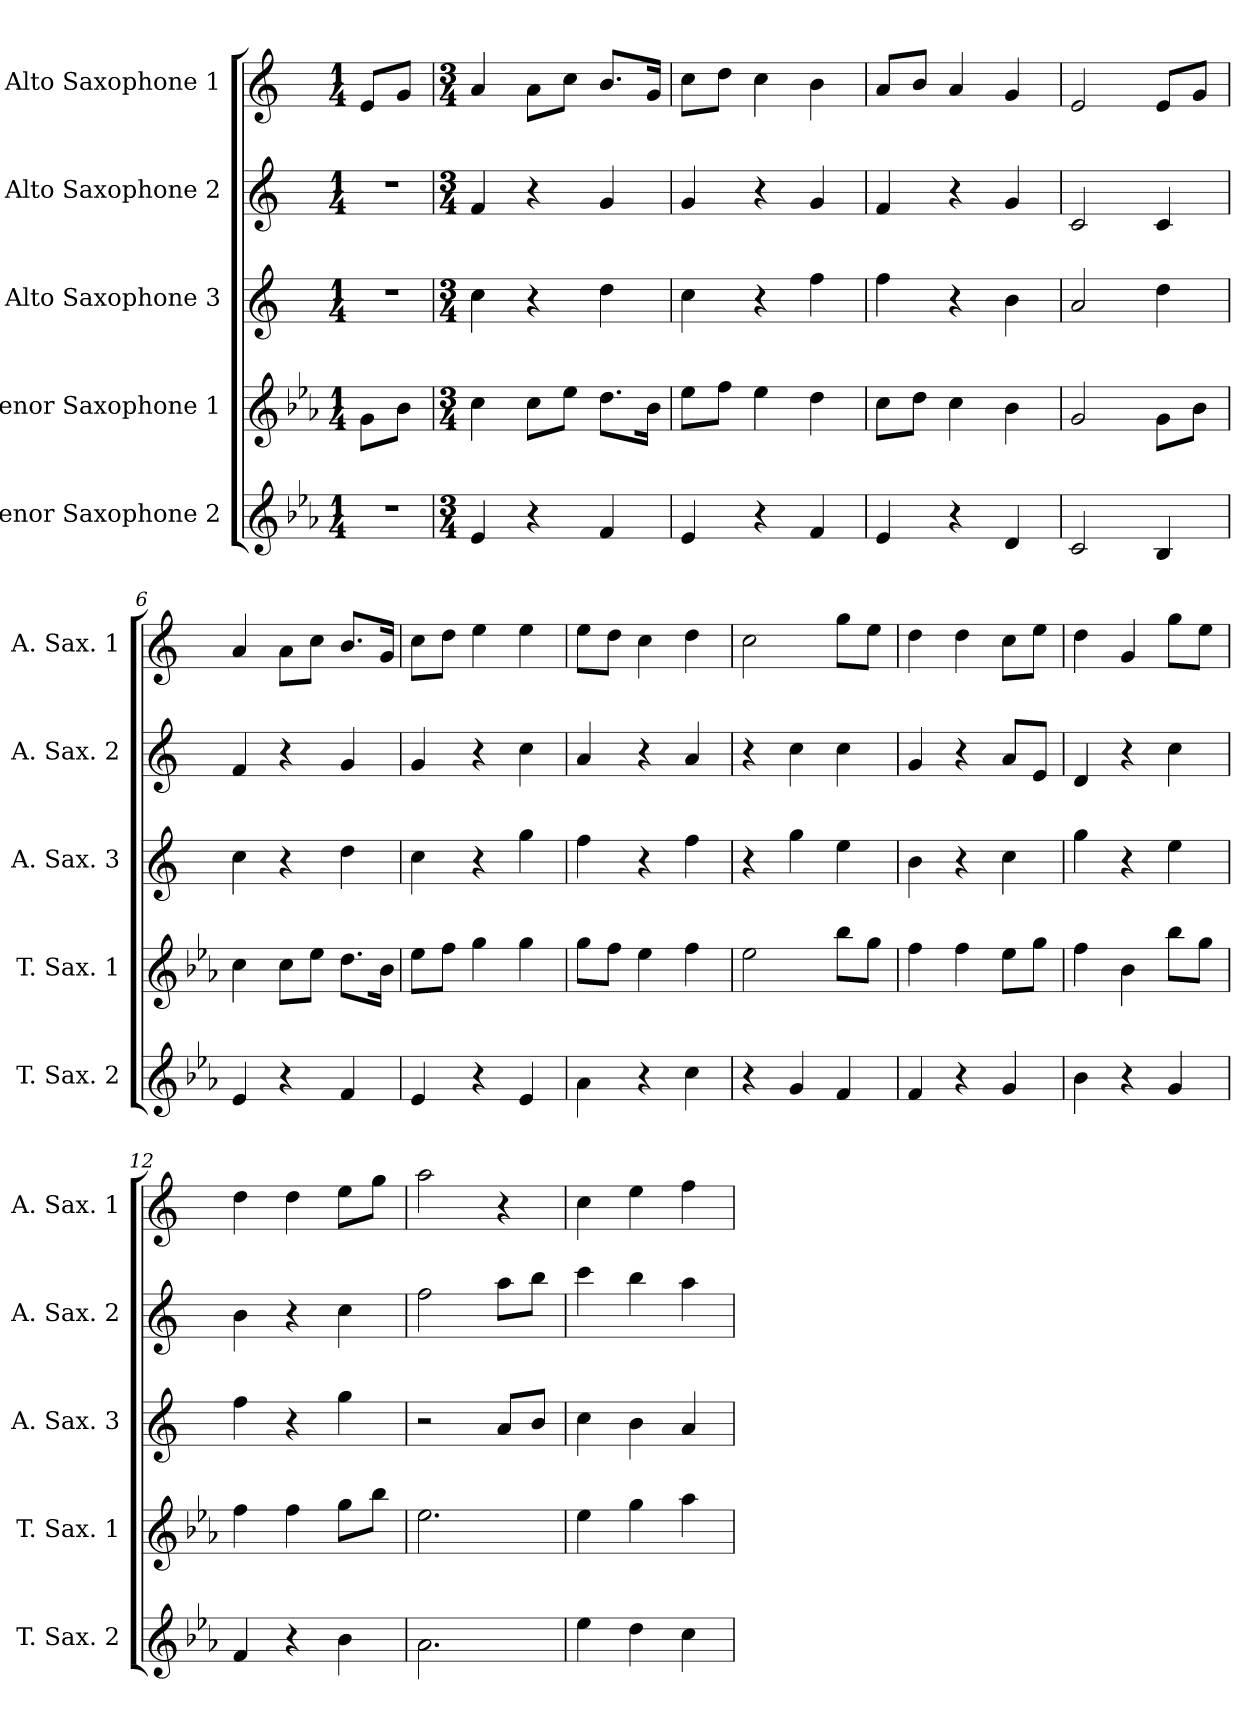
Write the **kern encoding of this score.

**kern	**kern	**kern	**kern	**kern
*part5	*part4	*part3	*part2	*part1
*staff5	*staff4	*staff3	*staff2	*staff1
*I"Tenor Saxophone 2	*I"Tenor Saxophone 1	*I"Alto Saxophone 3	*I"Alto Saxophone 2	*I"Alto Saxophone 1
*I'T. Sax. 2	*I'T. Sax. 1	*I'A. Sax. 3	*I'A. Sax. 2	*I'A. Sax. 1
*clefG2	*clefG2	*clefG2	*clefG2	*clefG2
*ITrd8c14	*ITrd8c14	*ITrd5c9	*ITrd5c9	*ITrd5c9
*k[b-e-a-]	*k[b-e-a-]	*k[b-e-a-]	*k[b-e-a-]	*k[b-e-a-]
*M1/4	*M1/4	*M1/4	*M1/4	*M1/4
*MM80	*MM80	*MM80	*MM80	*MM80
=1	=1	=1	=1	=1
4r	8G\L	4r	4r	8G/L
.	8B-\J	.	.	8B-/J
=2	=2	=2	=2	=2
*M3/4	*M3/4	*M3/4	*M3/4	*M3/4
4E-/	4c\	4e-\	4A-/	4c/
4r	8c\L	4r	4r	8c\L
.	8e-\J	.	.	8e-\J
4F/	8.d\L	4f\	4B-/	8.d/L
.	16B-\Jk	.	.	16B-/Jk
=3	=3	=3	=3	=3
4E-/	8e-\L	4e-\	4B-/	8e-\L
.	8f\J	.	.	8f\J
4r	4e-\	4r	4r	4e-\
4F/	4d\	4a-\	4B-/	4d\
=4	=4	=4	=4	=4
4E-/	8c\L	4a-\	4A-/	8c/L
.	8d\J	.	.	8d/J
4r	4c\	4r	4r	4c/
4D/	4B-\	4d\	4B-/	4B-/
=5	=5	=5	=5	=5
2C/	2G/	2c/	2E-/	2G/
4BB-/	8G\L	4f\	4E-/	8G/L
.	8B-\J	.	.	8B-/J
=6	=6	=6	=6	=6
4E-/	4c\	4e-\	4A-/	4c/
4r	8c\L	4r	4r	8c\L
.	8e-\J	.	.	8e-\J
4F/	8.d\L	4f\	4B-/	8.d/L
.	16B-\Jk	.	.	16B-/Jk
=7	=7	=7	=7	=7
4E-/	8e-\L	4e-\	4B-/	8e-\L
.	8f\J	.	.	8f\J
4r	4g\	4r	4r	4g\
4E-/	4g\	4b-\	4e-\	4g\
!!LO:LB:g=z
=8	=8	=8	=8	=8
4A-\	8g\L	4a-\	4c/	8g\L
.	8f\J	.	.	8f\J
4r	4e-\	4r	4r	4e-\
4c\	4f\	4a-\	4c/	4f\
=9	=9	=9	=9	=9
4r	2e-\	4r	4r	2e-\
4G/	.	4b-\	4e-\	.
4F/	8b-\L	4g\	4e-\	8b-\L
.	8g\J	.	.	8g\J
=10	=10	=10	=10	=10
4F/	4f\	4d\	4B-/	4f\
4r	4f\	4r	4r	4f\
4G/	8e-\L	4e-\	8c/L	8e-\L
.	8g\J	.	8G/J	8g\J
=11	=11	=11	=11	=11
4B-\	4f\	4b-\	4F/	4f\
4r	4B-\	4r	4r	4B-/
4G/	8b-\L	4g\	4e-\	8b-\L
.	8g\J	.	.	8g\J
=12	=12	=12	=12	=12
4F/	4f\	4a-\	4d\	4f\
4r	4f\	4r	4r	4f\
4B-\	8g\L	4b-\	4e-\	8g\L
.	8b-\J	.	.	8b-\J
=13	=13	=13	=13	=13
2.A-\	2.e-\	2r	2a-\	2cc\
.	.	8c/L	8cc\L	4r
.	.	8d/J	8dd\J	.
=14	=14	=14	=14	=14
4e-\	4e-\	4e-\	4ee-\	4e-\
4d\	4g\	4d\	4dd\	4g\
4c\	4a-\	4c/	4cc\	4a-\
=	=	=	=	=
*-	*-	*-	*-	*-
